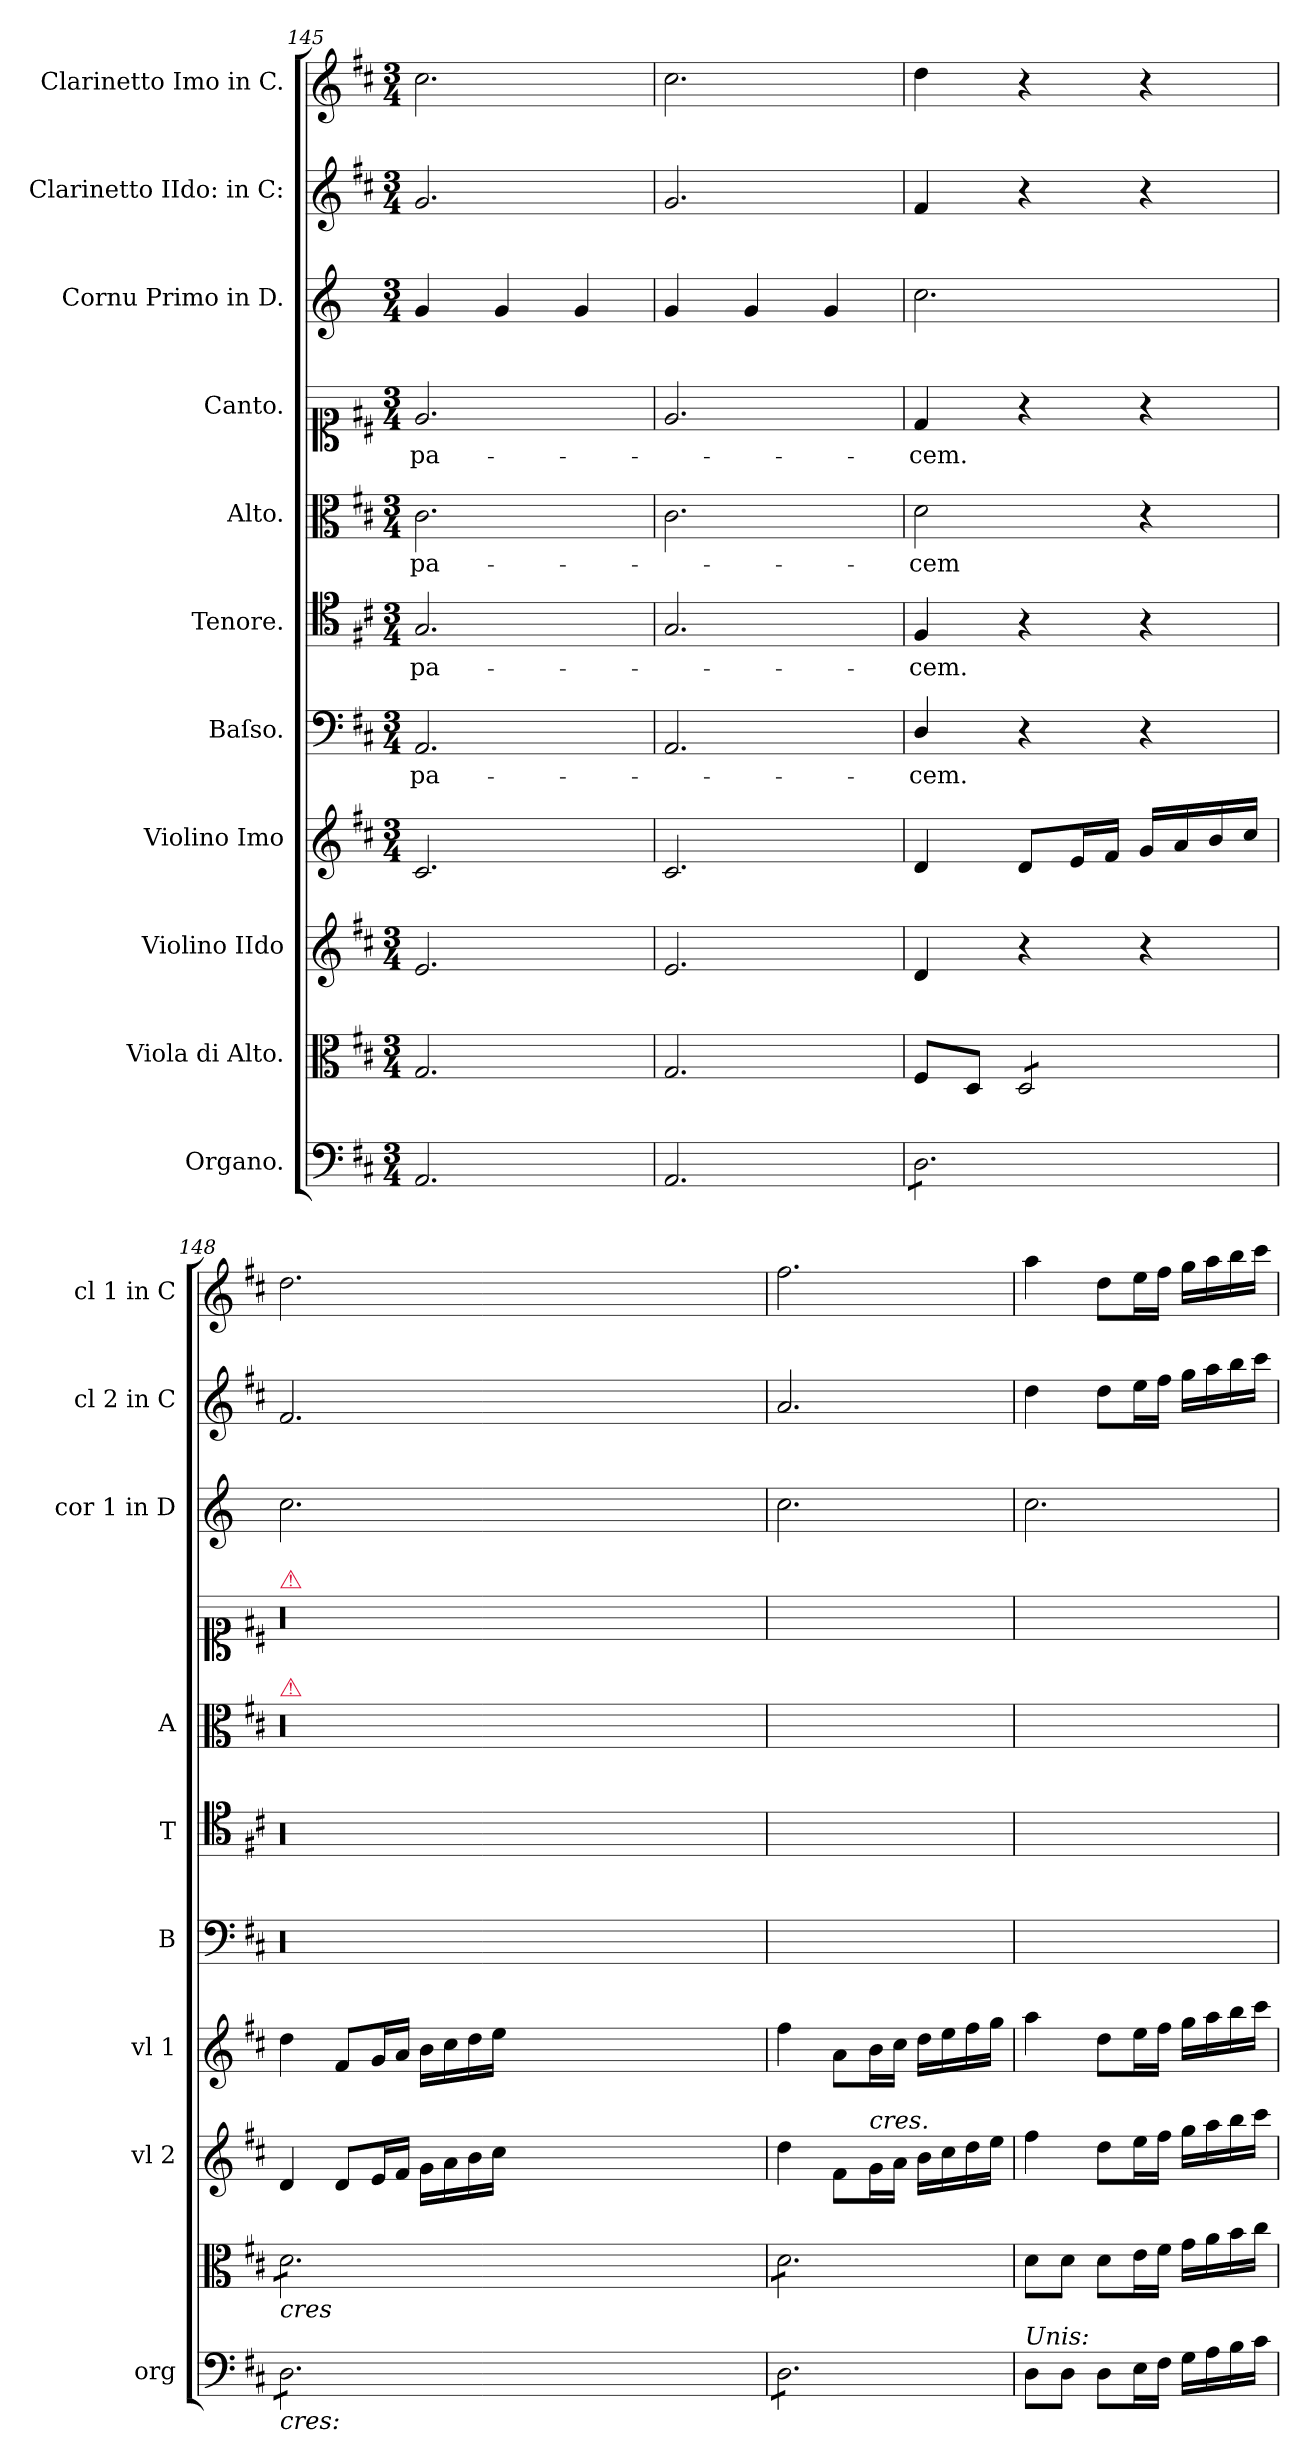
**kern	**dynam	**kern	**kern	**dynam	**kern	**dynam	**kern	**text	**kern	**text	**dynam	**kern	**text	**dynam	**kern	**text	**dynam	**kern	**kern	**kern
*part11	*part11	*part10	*part9	*part9	*part8	*part8	*part7	*part7	*part6	*part6	*part6	*part5	*part5	*part5	*part4	*part4	*part4	*part3	*part2	*part1
*staff11	*staff11	*staff10	*staff9	*staff9	*staff8	*staff8	*staff7	*staff7	*staff6	*staff6	*staff6	*staff5	*staff5	*staff5	*staff4	*staff4	*staff4	*staff3	*staff2	*staff1
*I"Organo.	*	*I"Viola di Alto.	*I"Violino IIdo	*	*I"Violino Imo	*	*I"Baſso.	*	*I"Tenore.	*	*	*I"Alto.	*	*	*I"Canto.	*	*	*I"Cornu Primo in D.	*I"Clarinetto IIdo: in C:	*I"Clarinetto Imo in C.
*I'org	*	*	*I'vl 2	*	*I'vl 1	*	*I'B	*	*I'T	*	*	*I'A	*	*	*	*	*	*I'cor 1 in D	*I'cl 2 in C	*I'cl 1 in C
*clefF4	*	*clefC3	*clefG2	*	*clefG2	*	*clefF4	*	*clefC4	*	*	*clefC3	*	*	*clefC1	*	*	*clefG2	*clefG2	*clefG2
*	*	*	*	*	*	*	*	*	*	*	*	*	*	*	*	*	*	*ITrd6c10	*	*
*k[f#c#]	*	*k[f#c#]	*k[f#c#]	*	*k[f#c#]	*	*k[f#c#]	*	*k[f#c#]	*	*	*k[f#c#]	*	*	*k[f#c#]	*	*	*k[f#c#]	*k[f#c#]	*k[f#c#]
*D:	*	*D:	*D:	*	*D:	*	*D:	*	*D:	*	*	*D:	*	*	*D:	*	*	*D:	*D:	*D:
*M3/4	*	*M3/4	*M3/4	*	*M3/4	*	*M3/4	*	*M3/4	*	*	*M3/4	*	*	*M3/4	*	*	*M3/4	*M3/4	*M3/4
=145	=145	=145	=145	=145	=145	=145	=145	=145	=145	=145	=145	=145	=145	=145	=145	=145	=145	=145	=145	=145
!	!	!	!	!	!	!	!	!	!	!	!LO:DY:a	!	!	!LO:DY:a	!	!	!LO:DY:a	!	!	!
2.AA/	.	2.G/	2.e/	.	2.c#/	.	2.AA/	pa-	2.G/	pa-	po.	2.c#\	pa-	pp&colon;	2.e/	pa-	pp&colon;	4A/	2.g/	2.cc#\
.	.	.	.	.	.	.	.	.	.	.	.	.	.	.	.	.	.	4A/	.	.
.	.	.	.	.	.	.	.	.	.	.	.	.	.	.	.	.	.	4A/	.	.
=146	=146	=146	=146	=146	=146	=146	=146	=146	=146	=146	=146	=146	=146	=146	=146	=146	=146	=146	=146	=146
2.AA/	.	2.G/	2.e/	.	2.c#/	.	2.AA/	.	2.G/	.	.	2.c#\	.	.	2.e/	.	.	4A/	2.g/	2.cc#\
.	.	.	.	.	.	.	.	.	.	.	.	.	.	.	.	.	.	4A/	.	.
.	.	.	.	.	.	.	.	.	.	.	.	.	.	.	.	.	.	4A/	.	.
=147	=147	=147	=147	=147	=147	=147	=147	=147	=147	=147	=147	=147	=147	=147	=147	=147	=147	=147	=147	=147
!	!	!	!	!	!	!LO:DY:a:rj	!	!	!	!	!	!	!	!	!	!	!	!	!	!
*tremolo	*	*	*	*	*	*	*	*	*	*	*	*	*	*	*	*	*	*	*	*
8D\L	.	8F#/L	4d/	.	4d/	fe&colon;	4D/	-cem.	4F#/	-cem.	.	2d\	-cem	.	4d/	-cem.	.	2.d\	4f#/	4dd\
8D\	.	8D/J	.	.	.	.	.	.	.	.	.	.	.	.	.	.	.	.	.	.
*	*	*tremolo	*	*	*	*	*	*	*	*	*	*	*	*	*	*	*	*	*	*
8D\	.	8D/L	4r	.	8d/L	.	4r	.	4r	.	.	.	.	.	4r	.	.	.	4r	4r
8D\	.	8D/	.	.	16e/L	.	.	.	.	.	.	.	.	.	.	.	.	.	.	.
.	.	.	.	.	16f#/JJ	.	.	.	.	.	.	.	.	.	.	.	.	.	.	.
8D\	.	8D/	4r	.	16g/LL	.	4r	.	4r	.	.	4r	.	.	4r	.	.	.	4r	4r
.	.	.	.	.	16a/	.	.	.	.	.	.	.	.	.	.	.	.	.	.	.
8D\J	.	8D/J	.	.	16b/	.	.	.	.	.	.	.	.	.	.	.	.	.	.	.
.	.	.	.	.	16cc#/JJ	.	.	.	.	.	.	.	.	.	.	.	.	.	.	.
=148	=148	=148	=148	=148	=148	=148	=148	=148	=148	=148	=148	=148	=148	=148	=148	=148	=148	=148	=148	=148
!	!	!	!	!	!	!	!	!	!	!	!	!	!	!	!LO:TX:a:color=crimson:t=⚠	!	!	!	!	!
!	!	!	!	!	!	!	!	!	!	!	!	!LO:TX:a:color=crimson:t=⚠	!	!	!	!	!	!	!	!
!	!	!LO:TX:b:i:t=cres	!	!	!	!	!	!	!	!	!	!	!	!	!	!	!	!	!	!
!LO:TX:b:i:t=cres&colon;	!	!	!	!	!	!	!	!	!	!	!	!	!	!	!	!	!	!	!	!
!	!	!	!	!	!	!	!LO:N:vis=00	!	!LO:N:vis=00	!	!	!LO:N:vis=00	!	!	!LO:N:vis=00	!	!	!	!	!
8D\L	.	8d\L	4d/	.	4dd\	.	0.r	.	0.r	.	.	0.r	.	.	0.r	.	.	2.d\	2.f#/	2.dd\
8D\	.	8d\	.	.	.	.	.	.	.	.	.	.	.	.	.	.	.	.	.	.
8D\	.	8d\	8d/L	.	8f#/L	.	.	.	.	.	.	.	.	.	.	.	.	.	.	.
8D\	.	8d\	16e/L	.	16g/L	.	.	.	.	.	.	.	.	.	.	.	.	.	.	.
.	.	.	16f#/JJ	.	16a/JJ	.	.	.	.	.	.	.	.	.	.	.	.	.	.	.
8D\	.	8d\	16g\LL	.	16b\LL	.	.	.	.	.	.	.	.	.	.	.	.	.	.	.
.	.	.	16a\	.	16cc#\	.	.	.	.	.	.	.	.	.	.	.	.	.	.	.
8D\J	.	8d\J	16b\	.	16dd\	.	.	.	.	.	.	.	.	.	.	.	.	.	.	.
.	.	.	16cc#\JJ	.	16ee\JJ	.	.	.	.	.	.	.	.	.	.	.	.	.	.	.
0ryy	.	0ryy	0ryy	.	0ryy	.	.	.	.	.	.	.	.	.	.	.	.	0ryy	0ryy	0ryy
4ryy	.	4ryy	4ryy	.	4ryy	.	.	.	.	.	.	.	.	.	.	.	.	4ryy	4ryy	4ryy
=149	=149	=149	=149	=149	=149	=149	=149	=149	=149	=149	=149	=149	=149	=149	=149	=149	=149	=149	=149	=149
8D\L	.	8d\L	4dd\	.	4ff#\	.	2.ryy	.	2.ryy	.	.	2.ryy	.	.	2.ryy	.	.	2.d\	2.a/	2.ff#\
8D\	.	8d\	.	.	.	.	.	.	.	.	.	.	.	.	.	.	.	.	.	.
8D\	.	8d\	8f#\L	.	8a\L	.	.	.	.	.	.	.	.	.	.	.	.	.	.	.
!	!	!	!LO:TX:a:i:t=cres.	!	!	!	!	!	!	!	!	!	!	!	!	!	!	!	!	!
8D\	.	8d\	16g\L	.	16b\L	.	.	.	.	.	.	.	.	.	.	.	.	.	.	.
.	.	.	16a\JJ	.	16cc#\JJ	.	.	.	.	.	.	.	.	.	.	.	.	.	.	.
8D\	.	8d\	16b\LL	.	16dd\LL	.	.	.	.	.	.	.	.	.	.	.	.	.	.	.
.	.	.	16cc#\	.	16ee\	.	.	.	.	.	.	.	.	.	.	.	.	.	.	.
8D\J	.	8d\J	16dd\	.	16ff#\	.	.	.	.	.	.	.	.	.	.	.	.	.	.	.
*	*	*Xtremolo	*	*	*	*	*	*	*	*	*	*	*	*	*	*	*	*	*	*
*Xtremolo	*	*	*	*	*	*	*	*	*	*	*	*	*	*	*	*	*	*	*	*
.	.	.	16ee\JJ	.	16gg\JJ	.	.	.	.	.	.	.	.	.	.	.	.	.	.	.
=150	=150	=150	=150	=150	=150	=150	=150	=150	=150	=150	=150	=150	=150	=150	=150	=150	=150	=150	=150	=150
!LO:TX:a:i:t=Unis&colon;	!	!	!	!	!	!	!	!	!	!	!	!	!	!	!	!	!	!	!	!
!	!LO:DY:b	!	!	!	!	!	!	!	!	!	!	!	!	!	!	!	!	!	!	!
8D\L	for&colon;	8d\L	4ff#\	.	4aa\	.	2.ryy	.	2.ryy	.	.	2.ryy	.	.	2.ryy	.	.	2.d\	4dd\	4aa\
8D\J	.	8d\J	.	.	.	.	.	.	.	.	.	.	.	.	.	.	.	.	.	.
!	!	!	!	!LO:DY:a	!	!	!	!	!	!	!	!	!	!	!	!	!	!	!	!
8D\L	.	8d\L	8dd\L	fo&colon;	8dd\L	.	.	.	.	.	.	.	.	.	.	.	.	.	8dd\L	8dd\L
16E\L	.	16e\L	16ee\L	.	16ee\L	.	.	.	.	.	.	.	.	.	.	.	.	.	16ee\L	16ee\L
16F#\JJ	.	16f#\JJ	16ff#\JJ	.	16ff#\JJ	.	.	.	.	.	.	.	.	.	.	.	.	.	16ff#\JJ	16ff#\JJ
16G\LL	.	16g\LL	16gg\LL	.	16gg\LL	.	.	.	.	.	.	.	.	.	.	.	.	.	16gg\LL	16gg\LL
16A\	.	16a\	16aa\	.	16aa\	.	.	.	.	.	.	.	.	.	.	.	.	.	16aa\	16aa\
16B\	.	16b\	16bb\	.	16bb\	.	.	.	.	.	.	.	.	.	.	.	.	.	16bb\	16bb\
16c#\JJ	.	16cc#\JJ	16ccc#\JJ	.	16ccc#\JJ	.	.	.	.	.	.	.	.	.	.	.	.	.	16ccc#\JJ	16ccc#\JJ
=	=	=	=	=	=	=	=	=	=	=	=	=	=	=	=	=	=	=	=	=
*-	*-	*-	*-	*-	*-	*-	*-	*-	*-	*-	*-	*-	*-	*-	*-	*-	*-	*-	*-	*-
